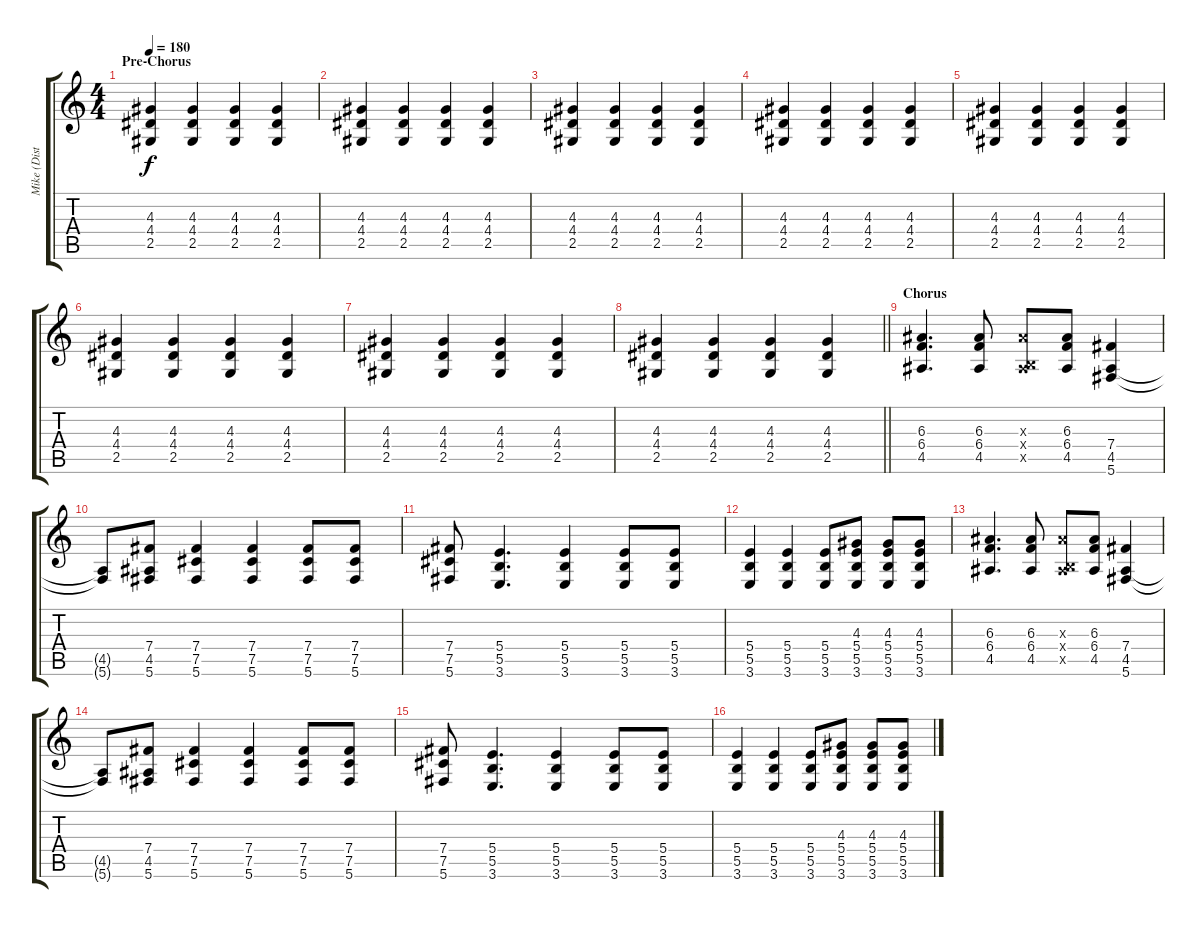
\track ("Mike (Distortion)" "Mike (Dist") {instrument distortionguitar}
\staff {score tabs}
\tuning (Db4 Ab3 E3 B2 Gb2 Db2) {hide}
\ts (4 4)
\section ("" "Pre-Chorus")
\tempo 180
\clef g2
\ks c
(4.3 4.4 2.5).4{dy f volume 16 instrument overdrivenguitar} (4.3 4.4 2.5).4 (4.3 4.4 2.5).4 (4.3 4.4 2.5).4 |
(4.3 4.4 2.5).4 (4.3 4.4 2.5).4 (4.3 4.4 2.5).4 (4.3 4.4 2.5).4 |
(4.3 4.4 2.5).4 (4.3 4.4 2.5).4 (4.3 4.4 2.5).4 (4.3 4.4 2.5).4 |
(4.3 4.4 2.5).4 (4.3 4.4 2.5).4 (4.3 4.4 2.5).4 (4.3 4.4 2.5).4 |
(4.3 4.4 2.5).4 (4.3 4.4 2.5).4 (4.3 4.4 2.5).4 (4.3 4.4 2.5).4 |
(4.3 4.4 2.5).4 (4.3 4.4 2.5).4 (4.3 4.4 2.5).4 (4.3 4.4 2.5).4 |
(4.3 4.4 2.5).4 (4.3 4.4 2.5).4 (4.3 4.4 2.5).4 (4.3 4.4 2.5).4 |
\barLineRight lightlight
(4.3 4.4 2.5).4 (4.3 4.4 2.5).4 (4.3 4.4 2.5).4 (4.3 4.4 2.5).4 |
\section ("" "Chorus")
(6.3 6.4 4.5).4{d} (6.3 6.4 4.5).8 (6.3{x} 0.4{x} 4.5{x}).8 (6.3 6.4 4.5).8 (7.4 4.5 5.6).4 |
(4.5{t} 5.6{t}).8 (7.4 4.5 5.6).8 (7.4 7.5 5.6).4 (7.4 7.5 5.6).4 (7.4 7.5 5.6).8 (7.4 7.5 5.6).8 |
(7.4 7.5 5.6).8 (5.4 5.5 3.6).4{d} (5.4 5.5 3.6).4 (5.4 5.5 3.6).8 (5.4 5.5 3.6).8 |
(5.4 5.5 3.6).4 (5.4 5.5 3.6).4 (5.4 5.5 3.6).8 (4.3 5.4 5.5 3.6).8 (4.3 5.4 5.5 3.6).8 (4.3 5.4 5.5 3.6).8 |
(6.3 6.4 4.5).4{d} (6.3 6.4 4.5).8 (6.3{x} 0.4{x} 4.5{x}).8 (6.3 6.4 4.5).8 (7.4 4.5 5.6).4 |
(4.5{t} 5.6{t}).8 (7.4 4.5 5.6).8 (7.4 7.5 5.6).4 (7.4 7.5 5.6).4 (7.4 7.5 5.6).8 (7.4 7.5 5.6).8 |
(7.4 7.5 5.6).8 (5.4 5.5 3.6).4{d} (5.4 5.5 3.6).4 (5.4 5.5 3.6).8 (5.4 5.5 3.6).8 |
(5.4 5.5 3.6).4 (5.4 5.5 3.6).4 (5.4 5.5 3.6).8 (4.3 5.4 5.5 3.6).8 (4.3 5.4 5.5 3.6).8 (4.3 5.4 5.5 3.6).8
